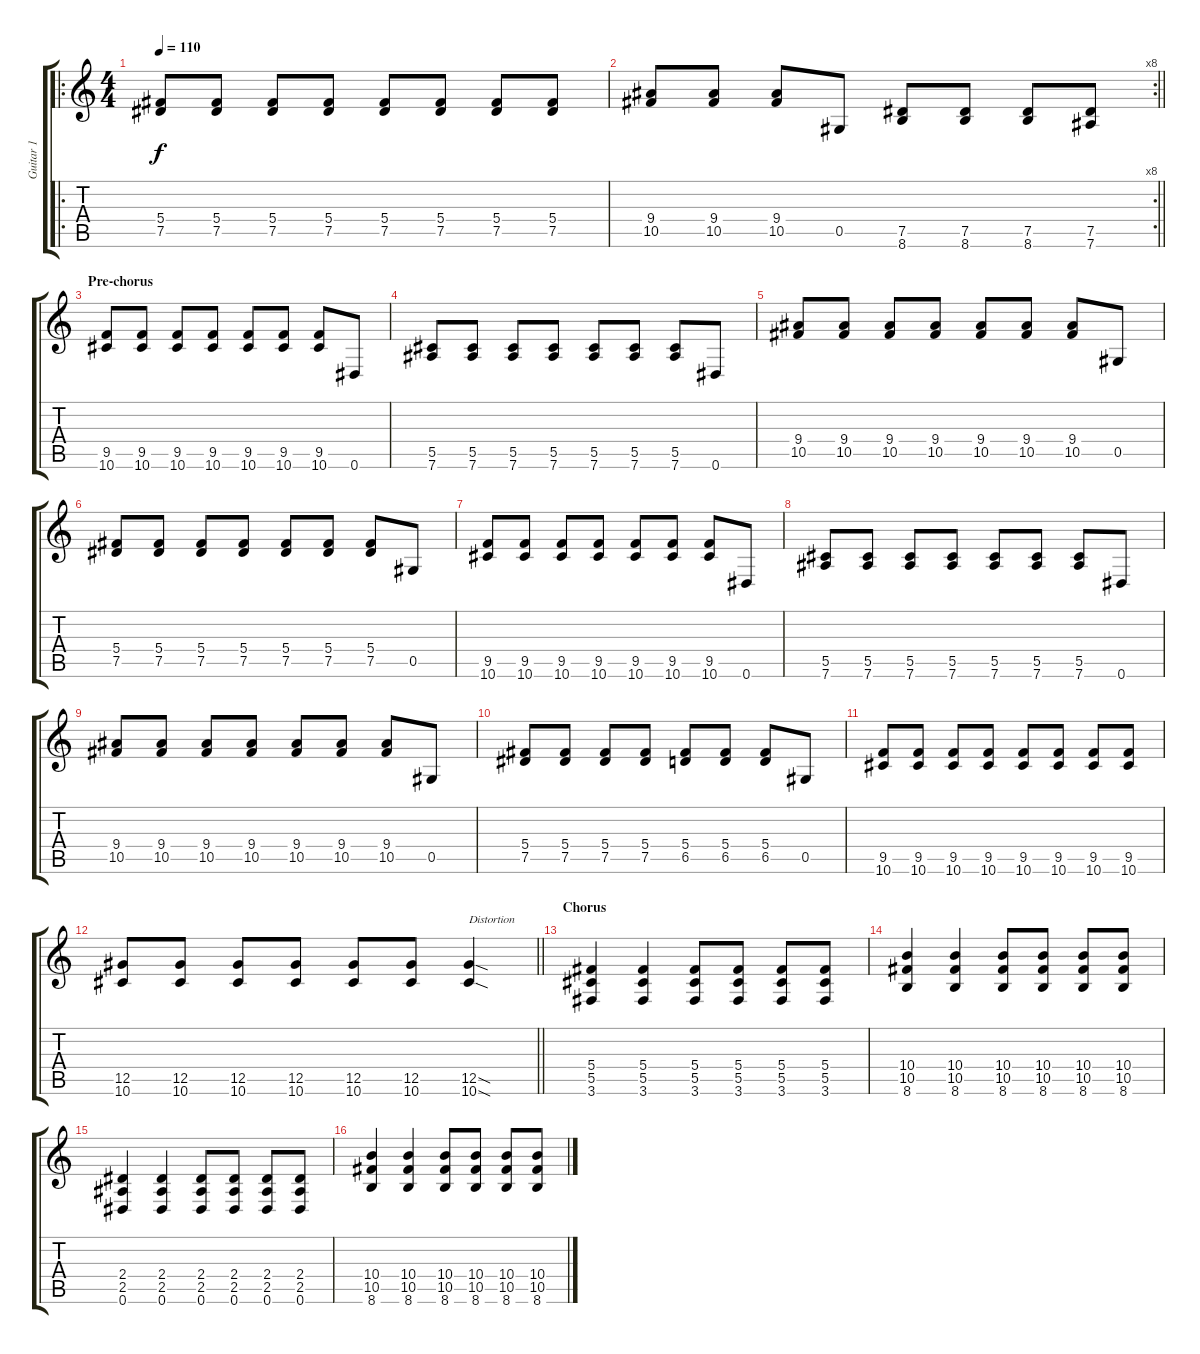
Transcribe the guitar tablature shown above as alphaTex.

\track ("Guitar 1" "Guitar 1") {instrument electricguitarmuted}
\staff {score tabs}
\tuning (Eb4 Bb3 Gb3 Db3 Ab2 Eb2) {hide}
\ro
\ts (4 4)
\tempo 110
\clef g2
\ks c
(5.4 7.5).8{dy f} (5.4 7.5).8 (5.4 7.5).8 (5.4 7.5).8 (5.4 7.5).8 (5.4 7.5).8 (5.4 7.5).8 (5.4 7.5).8 |
\rc 8
\barLineRight lightlight
(9.4 10.5).8 (9.4 10.5).8 (9.4 10.5).8 0.5.8 (7.5 8.6).8 (7.5 8.6).8 (7.5 8.6).8 (7.5 7.6).8 |
\section ("" "Pre-chorus")
(9.5 10.6).8 (9.5 10.6).8 (9.5 10.6).8 (9.5 10.6).8 (9.5 10.6).8 (9.5 10.6).8 (9.5 10.6).8 0.6.8 |
(5.5 7.6).8 (5.5 7.6).8 (5.5 7.6).8 (5.5 7.6).8 (5.5 7.6).8 (5.5 7.6).8 (5.5 7.6).8 0.6.8 |
(9.4 10.5).8 (9.4 10.5).8 (9.4 10.5).8 (9.4 10.5).8 (9.4 10.5).8 (9.4 10.5).8 (9.4 10.5).8 0.5.8 |
(5.4 7.5).8 (5.4 7.5).8 (5.4 7.5).8 (5.4 7.5).8 (5.4 7.5).8 (5.4 7.5).8 (5.4 7.5).8 0.5.8 |
(9.5 10.6).8 (9.5 10.6).8 (9.5 10.6).8 (9.5 10.6).8 (9.5 10.6).8 (9.5 10.6).8 (9.5 10.6).8 0.6.8 |
(5.5 7.6).8 (5.5 7.6).8 (5.5 7.6).8 (5.5 7.6).8 (5.5 7.6).8 (5.5 7.6).8 (5.5 7.6).8 0.6.8 |
(9.4 10.5).8 (9.4 10.5).8 (9.4 10.5).8 (9.4 10.5).8 (9.4 10.5).8 (9.4 10.5).8 (9.4 10.5).8 0.5.8 |
(5.4 7.5).8 (5.4 7.5).8 (5.4 7.5).8 (5.4 7.5).8 (5.4 6.5).8 (5.4 6.5).8 (5.4 6.5).8 0.5.8 |
(9.5 10.6).8 (9.5 10.6).8 (9.5 10.6).8 (9.5 10.6).8 (9.5 10.6).8 (9.5 10.6).8 (9.5 10.6).8 (9.5 10.6).8 |
\barLineRight lightlight
(12.5 10.6).8 (12.5 10.6).8 (12.5 10.6).8 (12.5 10.6).8 (12.5 10.6).8 (12.5 10.6).8 (12.5{sod} 10.6{sod}).4{txt "Distortion" instrument distortionguitar} |
\section ("" "Chorus")
(5.4 5.5 3.6).4 (5.4 5.5 3.6).4 (5.4 5.5 3.6).8 (5.4 5.5 3.6).8 (5.4 5.5 3.6).8 (5.4 5.5 3.6).8 |
(10.4 10.5 8.6).4 (10.4 10.5 8.6).4 (10.4 10.5 8.6).8 (10.4 10.5 8.6).8 (10.4 10.5 8.6).8 (10.4 10.5 8.6).8 |
(2.4 2.5 0.6).4 (2.4 2.5 0.6).4 (2.4 2.5 0.6).8 (2.4 2.5 0.6).8 (2.4 2.5 0.6).8 (2.4 2.5 0.6).8 |
(10.4 10.5 8.6).4 (10.4 10.5 8.6).4 (10.4 10.5 8.6).8 (10.4 10.5 8.6).8 (10.4 10.5 8.6).8 (10.4 10.5 8.6).8
